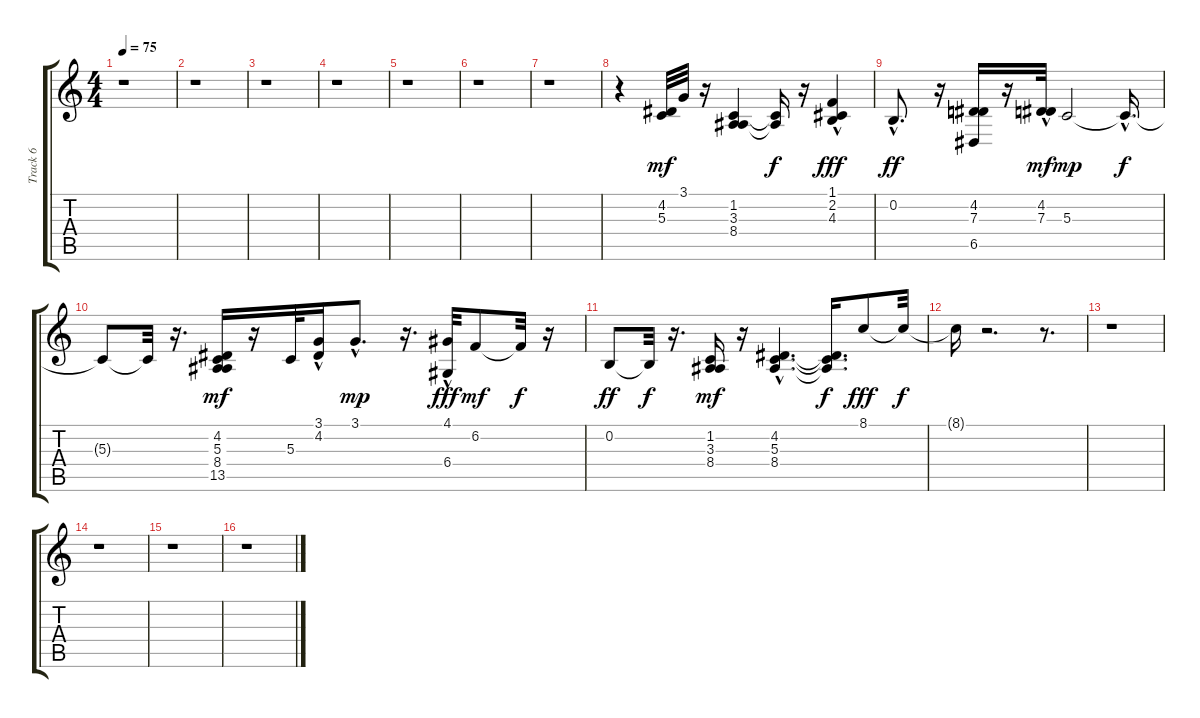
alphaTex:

\track ("Track 6" "Track 6") {instrument fx7echoes}
\staff {score tabs}
\tuning (E4 B3 G3 D3 A2 E2) {hide}
\ts (4 4)
\tempo 75
\clef g2
\ks c
r.1{dy f} |
r.1 |
r.1 |
r.1 |
r.1 |
r.1 |
r.1 |
r.4 (4.2 5.3).32{dy mf} 3.1.32 r.16 (1.2 3.3 8.4).4 (1.2{t} 3.3{t}).16{dy f} r.16 (1.1{hac} 2.2 4.3{hac}).4{dy fff} |
0.2{hac}.8{d dy ff} r.16 (4.2 7.3 6.5).16 r.16 (4.2{hac} 7.3{hac}).32{dy mf} 5.3.2{dy mp} 5.3{hac t}.16{d dy f} |
5.3{t}.8 5.3{t}.32 r.16{d} (4.2 5.3 8.4 13.5).16{dy mf} r.16 5.3.32 (3.1{hac} 4.2).16 3.1{hac}.8{d dy mp} r.16{d} (4.1 6.4{hac}).32{dy fff} 6.2.8{dy mf} 6.2{t}.32{dy f} r.16 |
0.2.8{dy ff} 0.2{t}.32{dy f} r.16{d} (1.2 3.3 8.4).16{dy mf} r.16 (4.2{hac} 5.3{hac} 8.4{hac}).4{d} (4.2{t} 5.3{t} 8.4{t}).16{d dy f} 8.1.8{dy fff} 8.1{t}.32{dy f} |
8.1{t}.16 r.2{d} r.8{d} |
r.1 |
r.1 |
r.1 |
r.1
